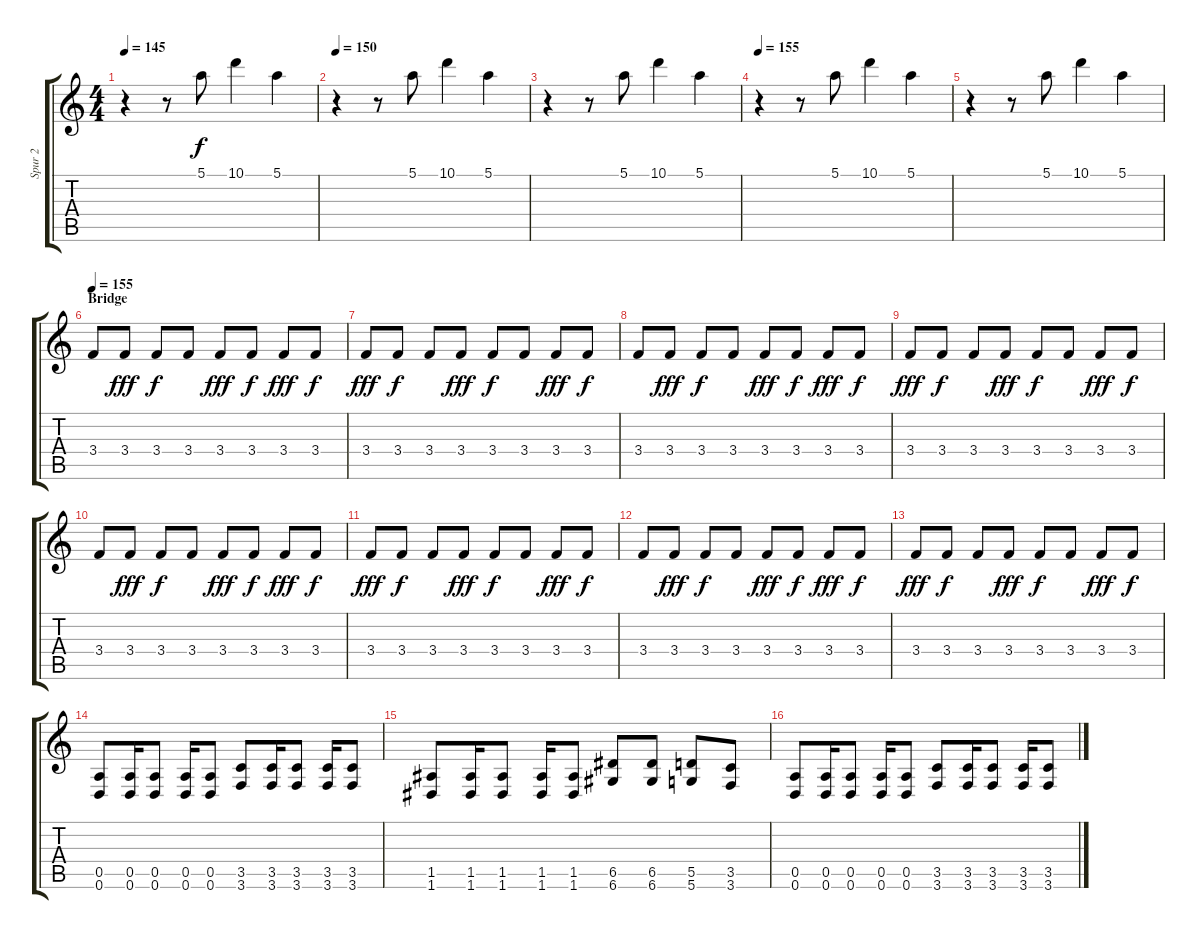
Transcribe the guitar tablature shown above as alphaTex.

\track ("Spur 2" "Spur 2") {instrument overdrivenguitar}
\staff {score tabs}
\tuning (E4 B3 G3 D3 A2 D2) {hide}
\ts (4 4)
\tempo 145
\clef g2
\ks c
r.4{dy f} r.8 5.1.8 10.1.4 5.1.4 |
\tempo 150
r.4 r.8 5.1.8 10.1.4 5.1.4 |
r.4 r.8 5.1.8 10.1.4 5.1.4 |
\tempo 155
r.4 r.8 5.1.8 10.1.4 5.1.4 |
r.4 r.8 5.1.8 10.1.4 5.1.4 |
\section ("" "Bridge")
\tempo 155
3.4.8{volume 10} 3.4.8{dy fff} 3.4.8{dy f} 3.4.8 3.4.8{dy fff} 3.4.8{dy f} 3.4.8{dy fff} 3.4.8{dy f} |
3.4.8{dy fff} 3.4.8{dy f} 3.4.8 3.4.8{dy fff} 3.4.8{dy f} 3.4.8 3.4.8{dy fff} 3.4.8{dy f} |
3.4.8 3.4.8{dy fff} 3.4.8{dy f} 3.4.8 3.4.8{dy fff} 3.4.8{dy f} 3.4.8{dy fff} 3.4.8{dy f} |
3.4.8{dy fff} 3.4.8{dy f} 3.4.8 3.4.8{dy fff} 3.4.8{dy f} 3.4.8 3.4.8{dy fff} 3.4.8{dy f} |
3.4.8 3.4.8{dy fff} 3.4.8{dy f} 3.4.8 3.4.8{dy fff} 3.4.8{dy f} 3.4.8{dy fff} 3.4.8{dy f} |
3.4.8{dy fff} 3.4.8{dy f} 3.4.8 3.4.8{dy fff} 3.4.8{dy f} 3.4.8 3.4.8{dy fff} 3.4.8{dy f} |
3.4.8 3.4.8{dy fff} 3.4.8{dy f} 3.4.8 3.4.8{dy fff} 3.4.8{dy f} 3.4.8{dy fff} 3.4.8{dy f} |
3.4.8{dy fff} 3.4.8{dy f} 3.4.8 3.4.8{dy fff} 3.4.8{dy f} 3.4.8 3.4.8{dy fff} 3.4.8{dy f} |
(0.5 0.6).8 (0.5 0.6).16 (0.5 0.6).8 (0.5 0.6).16 (0.5 0.6).8 (3.5 3.6).8 (3.5 3.6).16 (3.5 3.6).8 (3.5 3.6).16 (3.5 3.6).8 |
(1.5 1.6).8 (1.5 1.6).16 (1.5 1.6).8 (1.5 1.6).16 (1.5 1.6).8 (6.5 6.6).8 (6.5 6.6).8 (5.5 5.6).8 (3.5 3.6).8 |
(0.5 0.6).8 (0.5 0.6).16 (0.5 0.6).8 (0.5 0.6).16 (0.5 0.6).8 (3.5 3.6).8 (3.5 3.6).16 (3.5 3.6).8 (3.5 3.6).16 (3.5 3.6).8
